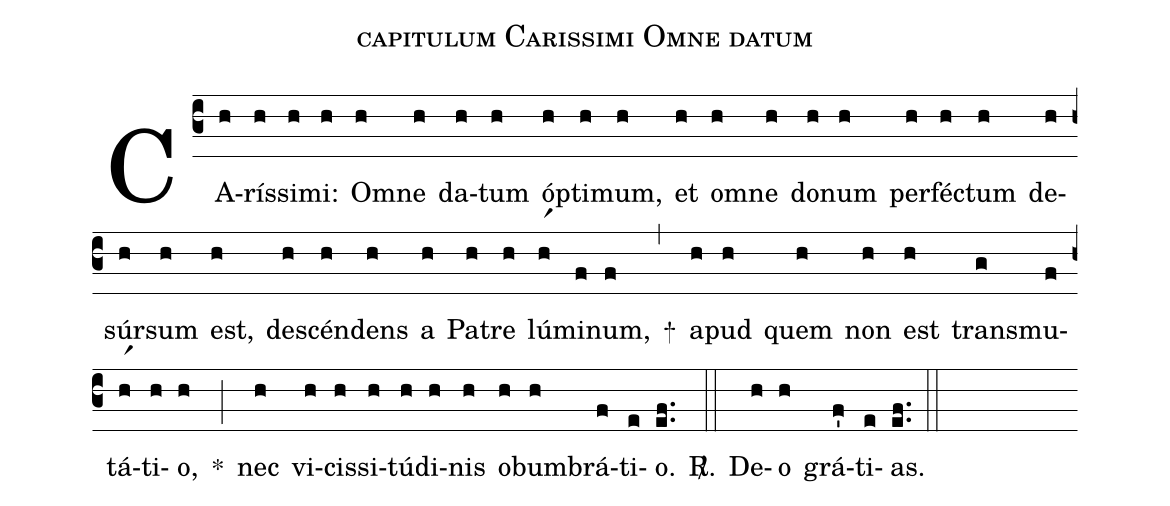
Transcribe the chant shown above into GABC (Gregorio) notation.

name: capitulum Carissimi Omne datum;
%%
(c3)
CA(h)rís(h)si(h)mi:(h) Om(h)ne(h) da(h)tum(h) óp(h)ti(h)mum,(h) et(h) om(h)ne(h) do(h)num(h) per(h)féc(h)tum(h) de(h)súr(h)sum(h) est,(h)
de(h)scén(h)dens(h) a(h) Pa(h)tre(h) lú(hr1)mi(f)num,(f) +(,)
a(h)pud(h) quem(h) non(h) est(h) trans(g)mu(f)tá(hr1)ti(h)o,(h) *(;)
nec(h) vi(h)cis(h)si(h)tú(h)di(h)nis(h) ob(h)um(h)brá(f)ti(e)o.(ef..) <sp>R/</sp>.(::)
De(h)o(h) grá(f')ti(e)as.(e.f.) (::)
